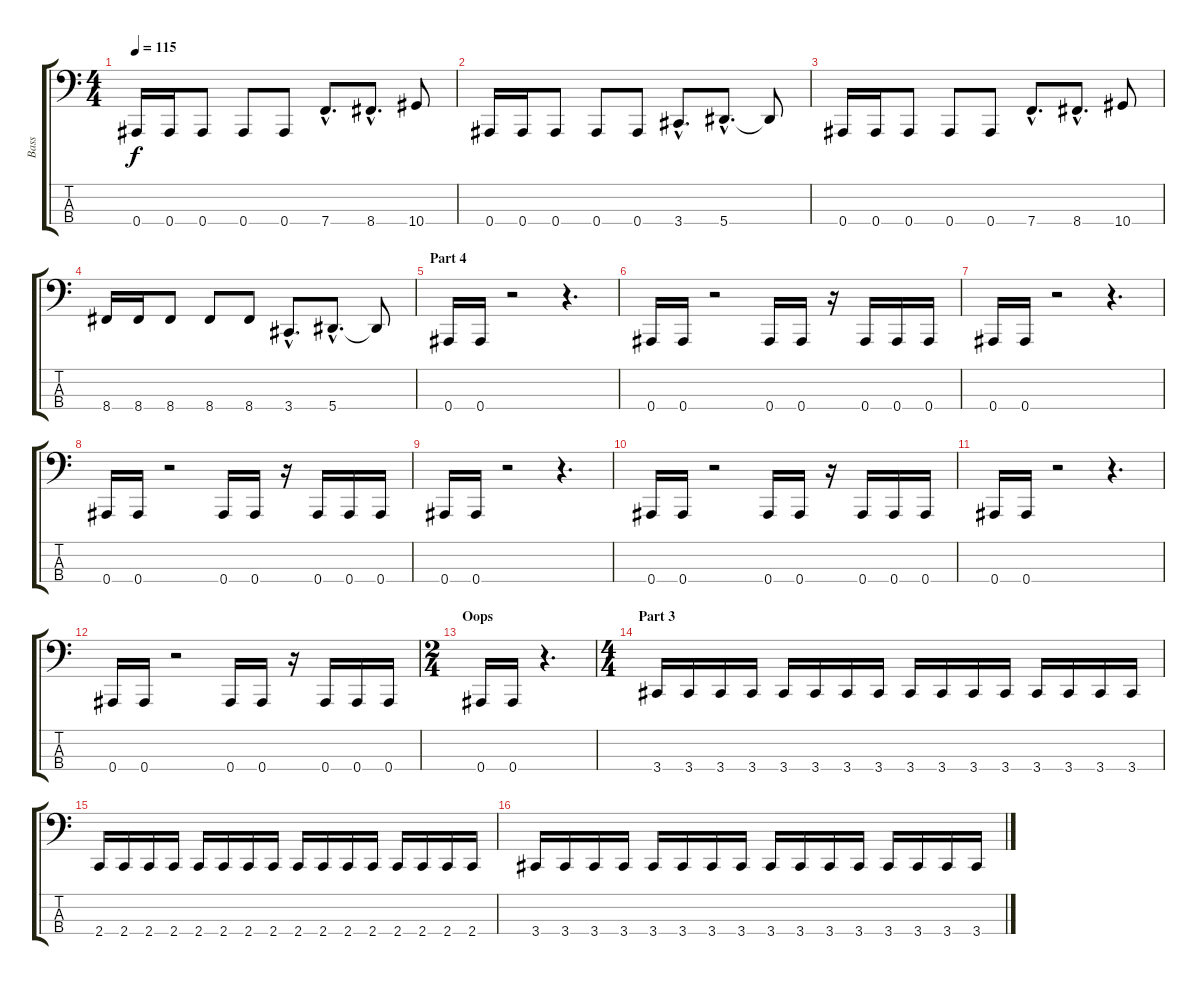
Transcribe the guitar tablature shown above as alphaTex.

\track ("Bass" "Bass") {instrument electricbassfinger}
\staff {score tabs}
\tuning (Eb2 Bb1 F1 Bb0) {hide}
\ts (4 4)
\tempo 115
\clef f4
\ks c
0.4.16{dy f} 0.4.16 0.4.8 0.4.8 0.4.8 7.4{hac}.8{d} 8.4{hac}.8{d} 10.4.8 |
0.4.16 0.4.16 0.4.8 0.4.8 0.4.8 3.4{hac}.8{d} 5.4{hac}.8{d} 5.4{t}.8 |
0.4.16 0.4.16 0.4.8 0.4.8 0.4.8 7.4{hac}.8{d} 8.4{hac}.8{d} 10.4.8 |
8.4.16 8.4.16 8.4.8 8.4.8 8.4.8 3.4{hac}.8{d} 5.4{hac}.8{d} 5.4{t}.8 |
\section ("" "Part 4")
0.4.16 0.4.16 r.2 r.4{d} |
0.4.16 0.4.16 r.2 0.4.16 0.4.16 r.16 0.4.16 0.4.16 0.4.16 |
0.4.16 0.4.16 r.2 r.4{d} |
0.4.16 0.4.16 r.2 0.4.16 0.4.16 r.16 0.4.16 0.4.16 0.4.16 |
0.4.16 0.4.16 r.2 r.4{d} |
0.4.16 0.4.16 r.2 0.4.16 0.4.16 r.16 0.4.16 0.4.16 0.4.16 |
0.4.16 0.4.16 r.2 r.4{d} |
0.4.16 0.4.16 r.2 0.4.16 0.4.16 r.16 0.4.16 0.4.16 0.4.16 |
\ts (2 4)
\section ("" "Oops")
0.4.16 0.4.16 r.4{d} |
\ts (4 4)
\section ("" "Part 3")
3.4.16 3.4.16 3.4.16 3.4.16 3.4.16 3.4.16 3.4.16 3.4.16 3.4.16 3.4.16 3.4.16 3.4.16 3.4.16 3.4.16 3.4.16 3.4.16 |
2.4.16 2.4.16 2.4.16 2.4.16 2.4.16 2.4.16 2.4.16 2.4.16 2.4.16 2.4.16 2.4.16 2.4.16 2.4.16 2.4.16 2.4.16 2.4.16 |
3.4.16 3.4.16 3.4.16 3.4.16 3.4.16 3.4.16 3.4.16 3.4.16 3.4.16 3.4.16 3.4.16 3.4.16 3.4.16 3.4.16 3.4.16 3.4.16
